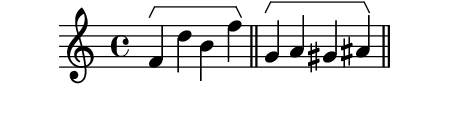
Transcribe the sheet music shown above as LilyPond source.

\version "2.11.64"

\include "../config/lib.ly"

\score {
  \new Staff {
    \time 4/4
    \relative c' {
      \bracketUp
      \override TextScript #'extra-offset = #'( 0 . 2 )
      f\startGroup^\markup{m1} d' b f'\stopGroup
      \bar "||"
      g,\startGroup^\markup{m2} a gis ais\stopGroup
      \bar "||"
    }
  }
  \layout {
    \context {
      \Staff \consists "Horizontal_bracket_engraver"
    }
  }
}
\paper {
  paper-width = 7.6\cm
  paper-height = 2.3\cm
  line-width = 7.5\cm
  top-margin = -.5\cm
  left-margin = .1\cm
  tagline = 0
  indent = 0
}
